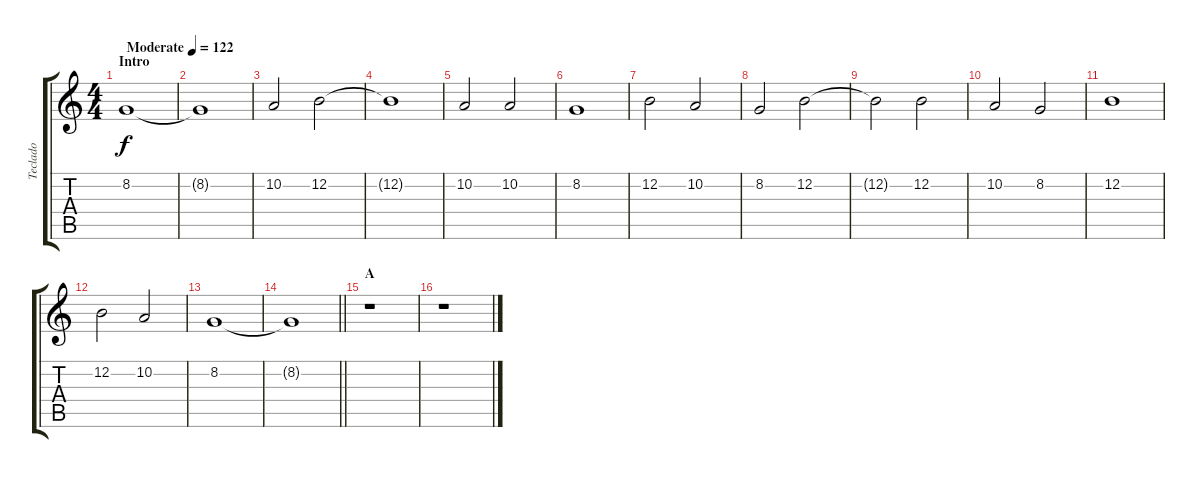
\track ("Teclado" "Teclado") {instrument stringensemble1}
\staff {score tabs}
\tuning (E4 B3 G3 D3 A2 E2) {hide}
\ts (4 4)
\section ("" "Intro")
\tempo (122 "Moderate")
\clef g2
\ks c
8.2.1{dy f instrument stringensemble1} |
8.2{t}.1 |
10.2.2 12.2.2 |
12.2{t}.1 |
10.2.2 10.2.2 |
8.2.1 |
12.2.2 10.2.2 |
8.2.2 12.2.2 |
12.2{t}.2 12.2.2 |
10.2.2 8.2.2 |
12.2.1 |
12.2.2 10.2.2 |
8.2.1 |
\barLineRight lightlight
8.2{t}.1 |
\section ("" "A")
r.1 |
r.1
